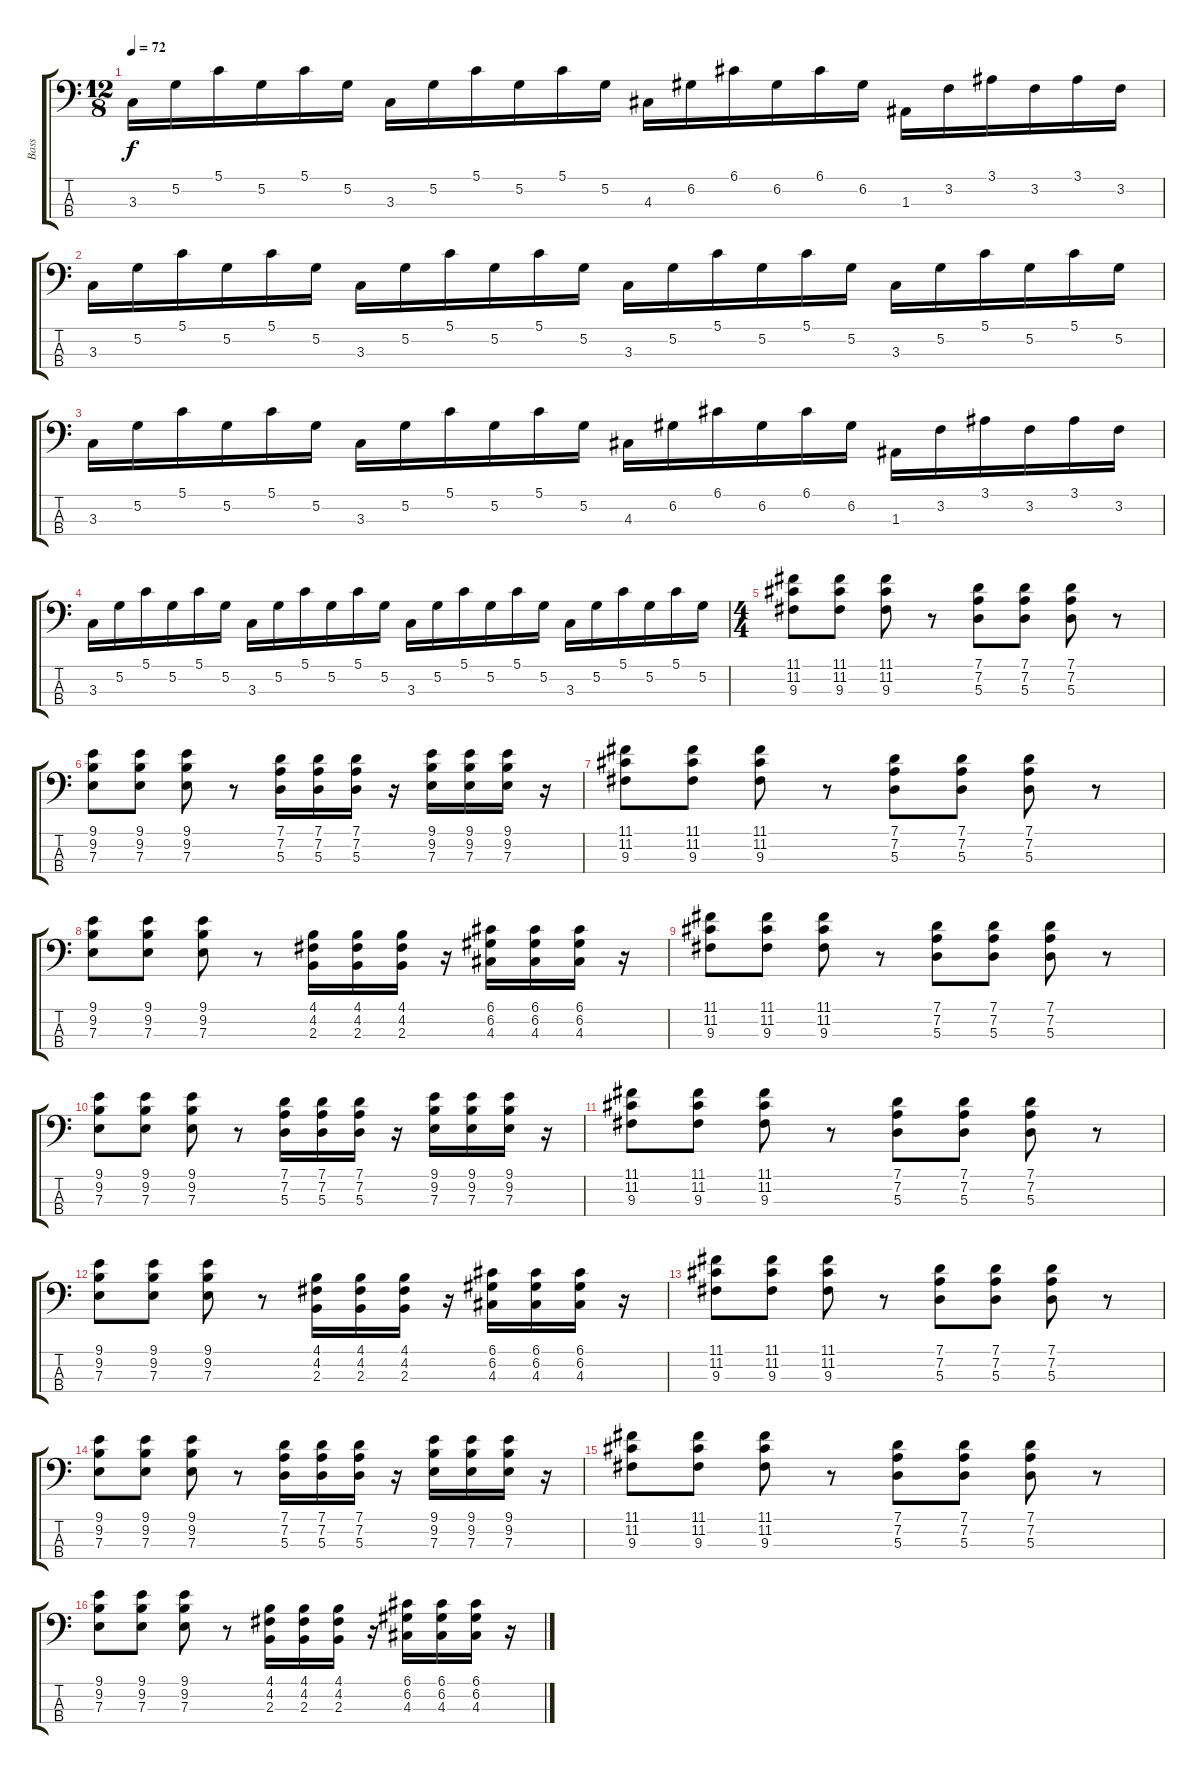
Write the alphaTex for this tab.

\track ("Bass" "Bass") {instrument electricbassfinger}
\staff {score tabs}
\tuning (G2 D2 A1 E1) {hide}
\ts (12 8)
\tempo 72
\clef f4
\ks c
3.3.16{dy f} 5.2.16 5.1.16 5.2.16 5.1.16 5.2.16 3.3.16 5.2.16 5.1.16 5.2.16 5.1.16 5.2.16 4.3.16 6.2.16 6.1.16 6.2.16 6.1.16 6.2.16 1.3.16 3.2.16 3.1.16 3.2.16 3.1.16 3.2.16 |
3.3.16 5.2.16 5.1.16 5.2.16 5.1.16 5.2.16 3.3.16 5.2.16 5.1.16 5.2.16 5.1.16 5.2.16 3.3.16 5.2.16 5.1.16 5.2.16 5.1.16 5.2.16 3.3.16 5.2.16 5.1.16 5.2.16 5.1.16 5.2.16 |
3.3.16 5.2.16 5.1.16 5.2.16 5.1.16 5.2.16 3.3.16 5.2.16 5.1.16 5.2.16 5.1.16 5.2.16 4.3.16 6.2.16 6.1.16 6.2.16 6.1.16 6.2.16 1.3.16 3.2.16 3.1.16 3.2.16 3.1.16 3.2.16 |
3.3.16 5.2.16 5.1.16 5.2.16 5.1.16 5.2.16 3.3.16 5.2.16 5.1.16 5.2.16 5.1.16 5.2.16 3.3.16 5.2.16 5.1.16 5.2.16 5.1.16 5.2.16 3.3.16 5.2.16 5.1.16 5.2.16 5.1.16 5.2.16 |
\ts (4 4)
(11.1 11.2 9.3).8 (11.1 11.2 9.3).8 (11.1 11.2 9.3).8 r.8 (7.1 7.2 5.3).8 (7.1 7.2 5.3).8 (7.1 7.2 5.3).8 r.8 |
(9.1 9.2 7.3).8 (9.1 9.2 7.3).8 (9.1 9.2 7.3).8 r.8 (7.1 7.2 5.3).16 (7.1 7.2 5.3).16 (7.1 7.2 5.3).16 r.16 (9.1 9.2 7.3).16 (9.1 9.2 7.3).16 (9.1 9.2 7.3).16 r.16 |
(11.1 11.2 9.3).8 (11.1 11.2 9.3).8 (11.1 11.2 9.3).8 r.8 (7.1 7.2 5.3).8 (7.1 7.2 5.3).8 (7.1 7.2 5.3).8 r.8 |
(9.1 9.2 7.3).8 (9.1 9.2 7.3).8 (9.1 9.2 7.3).8 r.8 (4.1 4.2 2.3).16 (4.1 4.2 2.3).16 (4.1 4.2 2.3).16 r.16 (6.1 6.2 4.3).16 (6.1 6.2 4.3).16 (6.1 6.2 4.3).16 r.16 |
(11.1 11.2 9.3).8 (11.1 11.2 9.3).8 (11.1 11.2 9.3).8 r.8 (7.1 7.2 5.3).8 (7.1 7.2 5.3).8 (7.1 7.2 5.3).8 r.8 |
(9.1 9.2 7.3).8 (9.1 9.2 7.3).8 (9.1 9.2 7.3).8 r.8 (7.1 7.2 5.3).16 (7.1 7.2 5.3).16 (7.1 7.2 5.3).16 r.16 (9.1 9.2 7.3).16 (9.1 9.2 7.3).16 (9.1 9.2 7.3).16 r.16 |
(11.1 11.2 9.3).8 (11.1 11.2 9.3).8 (11.1 11.2 9.3).8 r.8 (7.1 7.2 5.3).8 (7.1 7.2 5.3).8 (7.1 7.2 5.3).8 r.8 |
(9.1 9.2 7.3).8 (9.1 9.2 7.3).8 (9.1 9.2 7.3).8 r.8 (4.1 4.2 2.3).16 (4.1 4.2 2.3).16 (4.1 4.2 2.3).16 r.16 (6.1 6.2 4.3).16 (6.1 6.2 4.3).16 (6.1 6.2 4.3).16 r.16 |
(11.1 11.2 9.3).8 (11.1 11.2 9.3).8 (11.1 11.2 9.3).8 r.8 (7.1 7.2 5.3).8 (7.1 7.2 5.3).8 (7.1 7.2 5.3).8 r.8 |
(9.1 9.2 7.3).8 (9.1 9.2 7.3).8 (9.1 9.2 7.3).8 r.8 (7.1 7.2 5.3).16 (7.1 7.2 5.3).16 (7.1 7.2 5.3).16 r.16 (9.1 9.2 7.3).16 (9.1 9.2 7.3).16 (9.1 9.2 7.3).16 r.16 |
(11.1 11.2 9.3).8 (11.1 11.2 9.3).8 (11.1 11.2 9.3).8 r.8 (7.1 7.2 5.3).8 (7.1 7.2 5.3).8 (7.1 7.2 5.3).8 r.8 |
(9.1 9.2 7.3).8 (9.1 9.2 7.3).8 (9.1 9.2 7.3).8 r.8 (4.1 4.2 2.3).16 (4.1 4.2 2.3).16 (4.1 4.2 2.3).16 r.16 (6.1 6.2 4.3).16 (6.1 6.2 4.3).16 (6.1 6.2 4.3).16 r.16
